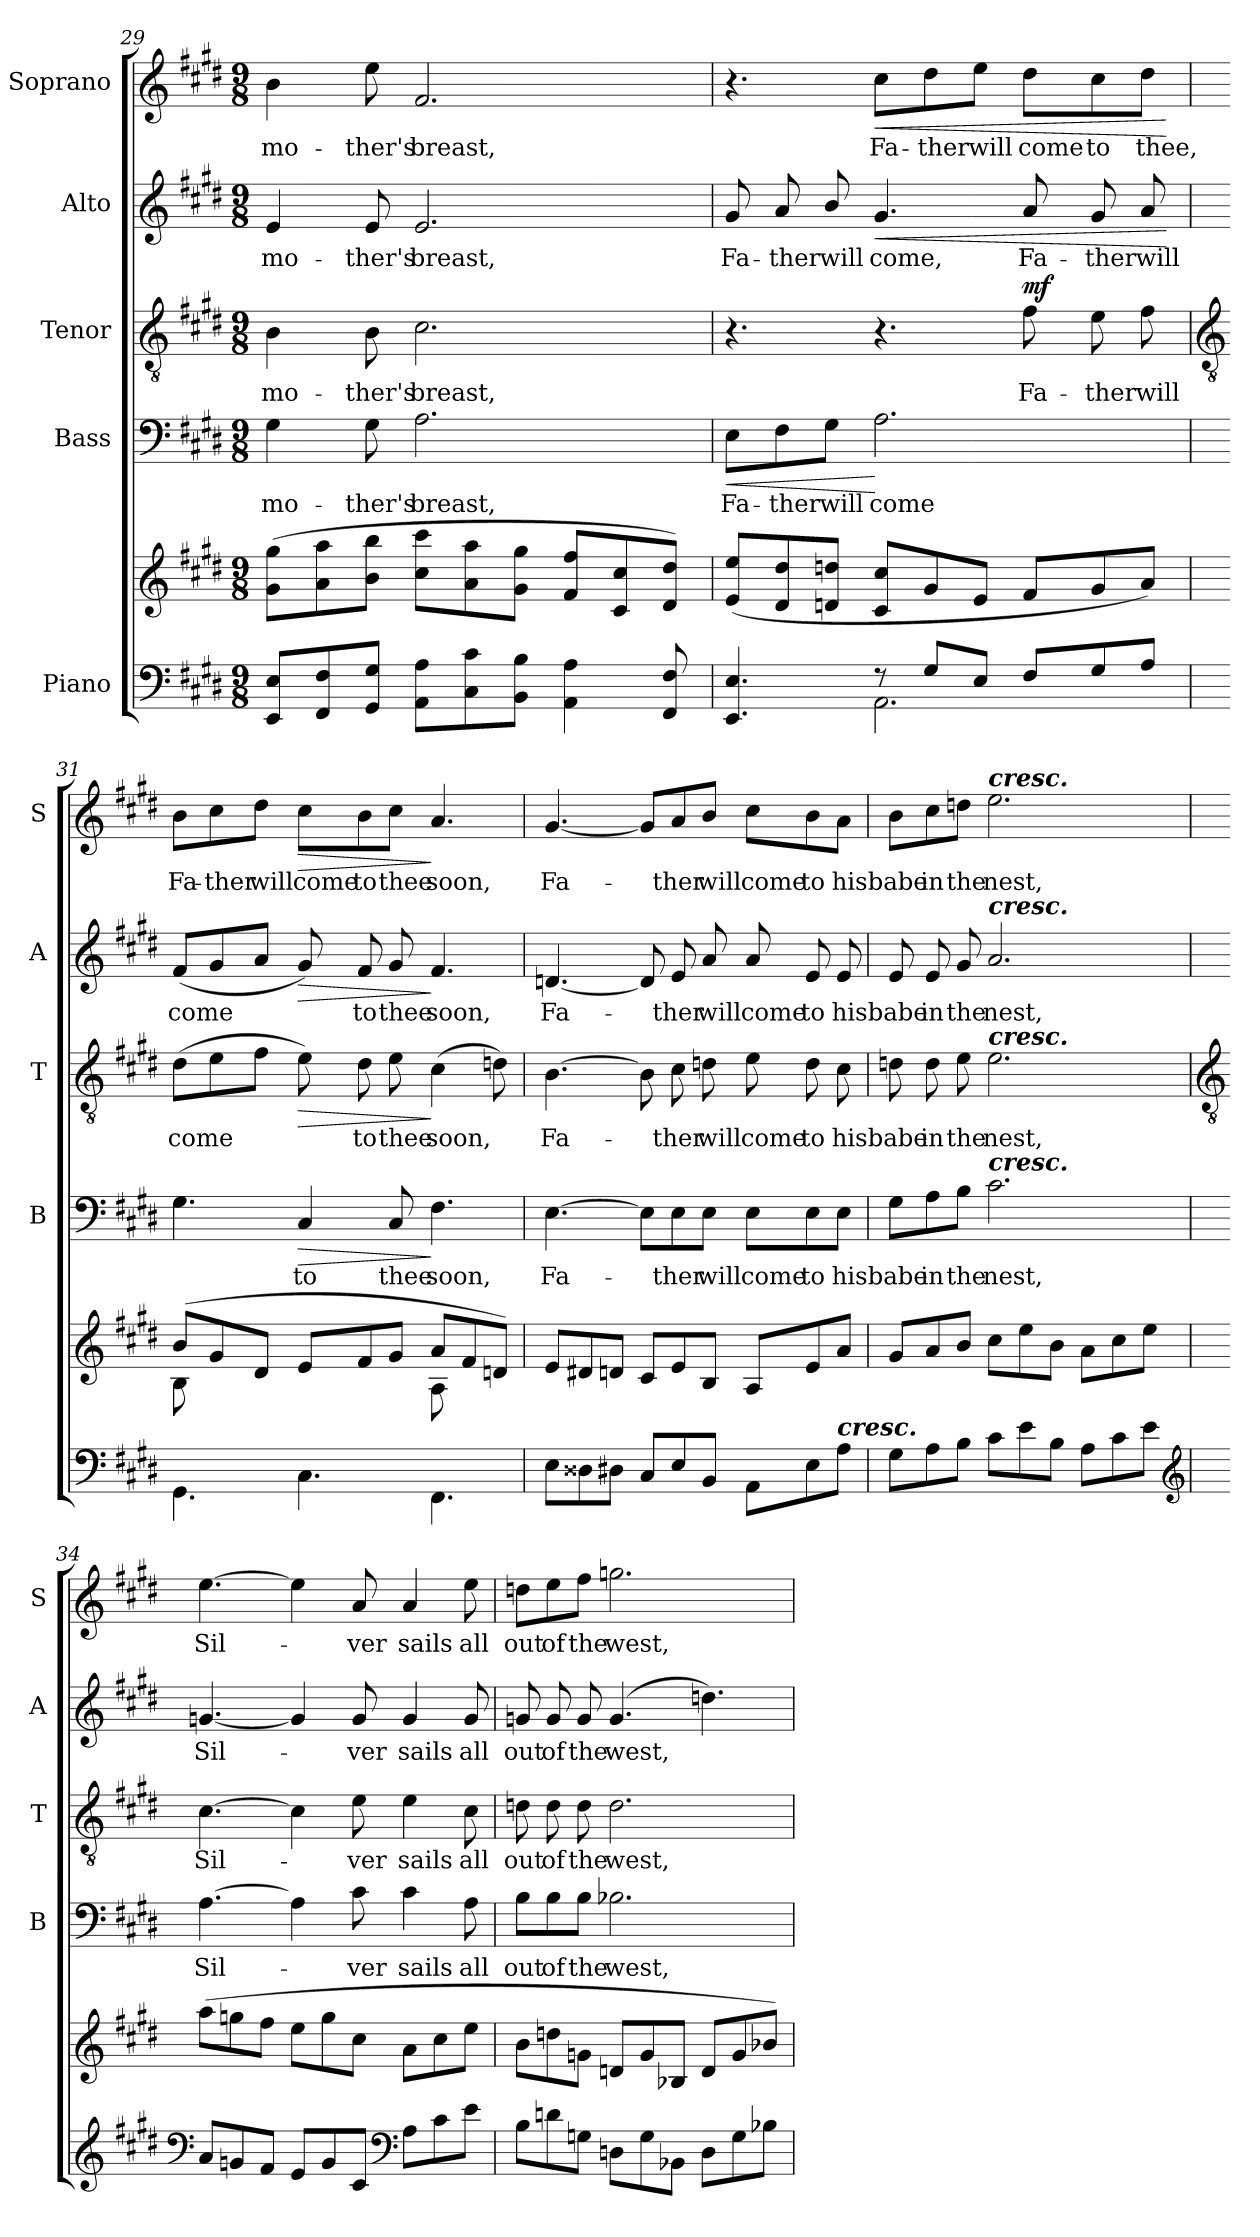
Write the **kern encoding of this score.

**kern	**kern	**kern	**text	**dynam	**kern	**text	**dynam	**kern	**text	**dynam	**kern	**text	**dynam
*part5	*part5	*part4	*part4	*part4	*part3	*part3	*part3	*part2	*part2	*part2	*part1	*part1	*part1
*staff6	*staff5	*staff4	*staff4	*staff4	*staff3	*staff3	*staff3	*staff2	*staff2	*staff2	*staff1	*staff1	*staff1
*I"Piano	*	*I"Bass	*	*	*I"Tenor	*	*	*I"Alto	*	*	*I"Soprano	*	*
*	*	*I'B	*	*	*I'T	*	*	*I'A	*	*	*I'S	*	*
*clefF4	*clefG2	*clefF4	*	*	*clefGv2	*	*	*clefG2	*	*	*clefG2	*	*
*k[f#c#g#d#]	*k[f#c#g#d#]	*k[f#c#g#d#]	*	*	*k[f#c#g#d#]	*	*	*k[f#c#g#d#]	*	*	*k[f#c#g#d#]	*	*
*E:	*E:	*E:	*	*	*E:	*	*	*E:	*	*	*E:	*	*
*M9/8	*M9/8	*M9/8	*	*	*M9/8	*	*	*M9/8	*	*	*M9/8	*	*
=29	=29	=29	=29	=29	=29	=29	=29	=29	=29	=29	=29	=29	=29
*^	*	*	*	*	*	*	*	*	*	*	*	*	*
!	!	!	!	!LO:LY:b	!	!	!LO:LY:b	!	!	!LO:LY:b	!	!	!LO:LY:b	!
8EE 8EL	1ryy	(<8g# 8gg#L	4G#	mo-	.	4B	mo-	.	4e	mo-	.	4b	mo-	.
8FF# 8F#	.	8a 8aa	.	.	.	.	.	.	.	.	.	.	.	.
!	!	!	!	!LO:LY:b	!	!	!LO:LY:b	!	!	!LO:LY:b	!	!	!LO:LY:b	!
8GG# 8G#J	.	8b 8bbJ	8G#	-ther's	.	8B	-ther's	.	8e	-ther's	.	8ee	-ther's	.
!	!	!	!	!LO:LY:b	!	!	!LO:LY:b	!	!	!LO:LY:b	!	!	!LO:LY:b	!
8AA 8AL	.	8cc# 8ccc#L	2.A	breast,	.	2.c#	breast,	.	2.e	breast,	.	2.f#	breast,	.
8C# 8c#	.	8a 8aa	.	.	.	.	.	.	.	.	.	.	.	.
8BB 8BJ	.	8g# 8gg#J	.	.	.	.	.	.	.	.	.	.	.	.
4AA 4A	.	8f# 8ff#L	.	.	.	.	.	.	.	.	.	.	.	.
.	.	8c# 8cc#	.	.	.	.	.	.	.	.	.	.	.	.
8FF# 8F#	8ryy	8d# 8dd#J)	.	.	.	.	.	.	.	.	.	.	.	.
=30	=30	=30	=30	=30	=30	=30	=30	=30	=30	=30	=30	=30	=30	=30
!	!	!	!	!LO:LY:b	!LO:HP:b	!	!	!	!	!LO:LY:b	!	!	!	!
4.EE 4.E	4.ryy	(<8e 8eeL	8E\L	Fa-	<	4.r	.	.	8g#	Fa-	.	4.r	.	.
!	!	!	!	!LO:LY:b	!	!	!	!	!	!LO:LY:b	!	!	!	!
.	.	8d# 8dd#	8F#\	-ther	.	.	.	.	8a	-ther	.	.	.	.
!	!	!	!	!LO:LY:b	!	!	!	!	!	!LO:LY:b	!	!	!	!
.	.	8dn 8ddnJ	8G#\J	will	.	.	.	.	8b/	will	.	.	.	.
!	!	!	!	!LO:LY:b	!	!	!	!	!	!LO:LY:b	!LO:HP:b	!	!LO:LY:b	!LO:HP:b
8r	2.AA\	8c# 8cc#L	2.A	come	[	4.r	.	.	4.g#	come,	<	8cc#\L	Fa-	<
!	!	!	!	!	!	!	!	!	!	!	!	!	!LO:LY:b	!
8G#L	.	8g#	.	.	.	.	.	.	.	.	.	8dd#\	-ther	.
!	!	!	!	!	!	!	!	!	!	!	!	!	!LO:LY:b	!
8EJ	.	8eJ	.	.	.	.	.	.	.	.	.	8ee\J	will	.
!	!	!	!	!	!	!	!LO:LY:b	!LO:DY:b	!	!LO:LY:b	!	!	!LO:LY:b	!
8F#L	.	8f#L	.	.	.	8f#	Fa-	mf	8a	Fa-	.	8dd#\L	come	.
!	!	!	!	!	!	!	!LO:LY:b	!	!	!LO:LY:b	!	!	!LO:LY:b	!
8G#	.	8g#	.	.	.	8e	-ther	.	8g#	-ther	.	8cc#\	to	.
!	!	!	!	!	!	!	!LO:LY:b	!	!	!LO:LY:b	!	!	!LO:LY:b	!
8AJ	.	8aJ)	.	.	.	8f#	will	.	8a	will	.	8dd#\J	thee,	.
*v	*v	*	*	*	*	*	*	*	*	*	*	*	*	*
.	.	.	.	.	.	.	.	.	.	[	.	.	[
!!LO:LB:g=z
=31	=31	=31	=31	=31	=31	=31	=31	=31	=31	=31	=31	=31	=31
*	*	*	*	*	*clefGv2	*	*	*	*	*	*	*	*
*^	*^	*	*	*	*	*	*	*	*	*	*	*	*
!	!	!	!	!	!	!	!	!LO:LY:b	!	!	!LO:LY:b	!	!	!LO:LY:b	!
8ryy	4.GG#\	(<8bL	8BL	4.G#	.	.	(>8d#L	come	.	(<8f#L	come	.	8b\L	Fa-	.
!	!	!	!	!	!	!	!	!	!	!	!	!	!	!LO:LY:b	!
8G#	.	8g#	8ryy	.	.	.	8e	.	.	8g#	.	.	8cc#\	-ther	.
!	!	!	!	!	!	!	!	!	!	!	!	!	!	!LO:LY:b	!
*	*	*v	*v	*	*	*	*	*	*	*	*	*	*	*	*
8D#J	.	8d#J	.	.	.	8f#J	.	.	8aJ	.	.	8dd#\J	will	.
!	!	!	!	!LO:LY:b	!LO:HP:b	!	!	!LO:HP:b	!	!	!LO:HP:b	!	!LO:LY:b	!LO:HP:b
8EL	4.C#\	8eL	4C#	to	>	8e)	.	>	8g#)	.	>	8cc#\L	come	>
!	!	!	!	!	!	!	!LO:LY:b	!	!	!LO:LY:b	!	!	!LO:LY:b	!
8F#	.	8f#	.	.	.	8d#	to	.	8f#	to	.	8b\	to	.
!	!	!	!	!LO:LY:b	!	!	!LO:LY:b	!	!	!LO:LY:b	!	!	!LO:LY:b	!
8G#J	.	8g#J	8C#	thee	.	8e	thee	.	8g#	thee	.	8cc#\J	thee	.
*	*	*^	*	*	*	*	*	*	*	*	*	*	*	*
!	!	!	!	!	!LO:LY:b	!	!	!LO:LY:b	!	!	!LO:LY:b	!	!	!LO:LY:b	!
8ryy	4.FF#\	8aL	8AL	4.F#	soon,	]	(>4c#	soon,	]	4.f#	soon,	]	4.a	soon,	]
8F#	.	8f#	4ryy	.	.	.	.	.	.	.	.	.	.	.	.
8DnJ	.	8dnJ)	.	.	.	.	8dn)	.	.	.	.	.	.	.	.
*	*	*v	*v	*	*	*	*	*	*	*	*	*	*	*	*
=32	=32	=32	=32	=32	=32	=32	=32	=32	=32	=32	=32	=32	=32	=32
!	!	!	!	!LO:LY:b	!	!	!LO:LY:b	!	!	!LO:LY:b	!	!	!LO:LY:b	!
8EL	1ryy	8eL	[4.E	Fa-	.	[4.B	Fa-	.	[4.dn	Fa-	.	[4.g#	Fa-	.
8D##X	.	8d#X	.	.	.	.	.	.	.	.	.	.	.	.
8D#XJ	.	8dnJ	.	.	.	.	.	.	.	.	.	.	.	.
8C#L	.	8c#L	8E\L]	.	.	8B]	.	.	8d]	.	.	8g#/L]	.	.
!	!	!	!	!LO:LY:b	!	!	!LO:LY:b	!	!	!LO:LY:b	!	!	!LO:LY:b	!
8E	.	8e	8E\	ther	.	8c#	ther	.	8e	ther	.	8a/	ther	.
!	!	!	!	!LO:LY:b	!	!	!LO:LY:b	!	!	!LO:LY:b	!	!	!LO:LY:b	!
8BBJ	.	8BJ	8E\J	will	.	8dn	will	.	8a	will	.	8b/J	will	.
!	!	!	!	!LO:LY:b	!	!	!LO:LY:b	!	!	!LO:LY:b	!	!	!LO:LY:b	!
8AAL	.	8AL	8E\L	come	.	8e	come	.	8a	come	.	8cc#\L	come	.
!	!	!	!	!LO:LY:b	!	!	!LO:LY:b	!	!	!LO:LY:b	!	!	!LO:LY:b	!
8E	.	8e	8E\	to	.	8d	to	.	8e	to	.	8b\	to	.
!LO:TX:a:Bi:t=cresc.	!	!	!	!	!	!	!	!	!	!	!	!	!	!
!	!	!	!	!LO:LY:b	!	!	!LO:LY:b	!	!	!LO:LY:b	!	!	!LO:LY:b	!
8AJ	8ryy	8aJ	8E\J	his	.	8c#	his	.	8e	his	.	8a\J	his	.
=33	=33	=33	=33	=33	=33	=33	=33	=33	=33	=33	=33	=33	=33	=33
!	!	!	!	!LO:LY:b	!	!	!LO:LY:b	!	!	!LO:LY:b	!	!	!LO:LY:b	!
8G#L	1ryy	8g#L	8G#\L	babe	.	8dn	babe	.	8e	babe	.	8b\L	babe	.
!	!	!	!	!LO:LY:b	!	!	!LO:LY:b	!	!	!LO:LY:b	!	!	!LO:LY:b	!
8A	.	8a	8A\	in	.	8d	in	.	8e	in	.	8cc#\	in	.
!	!	!	!	!LO:LY:b	!	!	!LO:LY:b	!	!	!LO:LY:b	!	!	!LO:LY:b	!
8BJ	.	8bJ	8B\J	the	.	8e	the	.	8g#	the	.	8ddn\J	the	.
!	!	!	!	!	!	!	!	!	!	!	!	!LO:TX:a:Bi:t=cresc.	!	!
!	!	!	!	!	!	!	!	!	!LO:TX:a:Bi:t=cresc.	!	!	!	!	!
!	!	!	!	!	!	!LO:TX:a:Bi:t=cresc.	!	!	!	!	!	!	!	!
!	!	!	!LO:TX:a:Bi:t=cresc.	!	!	!	!	!	!	!	!	!	!	!
!	!	!	!	!LO:LY:b	!	!	!LO:LY:b	!	!	!LO:LY:b	!	!	!LO:LY:b	!
8c#L	.	8cc#L	2.c#	nest,	.	2.e	nest,	.	2.a	nest,	.	2.ee	nest,	.
8e	.	8ee	.	.	.	.	.	.	.	.	.	.	.	.
8BJ	.	8bJ	.	.	.	.	.	.	.	.	.	.	.	.
8AL	.	8aL	.	.	.	.	.	.	.	.	.	.	.	.
8c#	.	8cc#	.	.	.	.	.	.	.	.	.	.	.	.
8eJ	8ryy	8eeJ	.	.	.	.	.	.	.	.	.	.	.	.
*v	*v	*	*	*	*	*	*	*	*	*	*	*	*	*
*clefG2	*	*	*	*	*	*	*	*	*	*	*	*	*
!!LO:LB:g=z
=34	=34	=34	=34	=34	=34	=34	=34	=34	=34	=34	=34	=34	=34
*	*	*	*	*	*clefGv2	*	*	*	*	*	*	*	*
*^	*	*	*	*	*	*	*	*	*	*	*	*	*
!	!	!	!	!LO:LY:b	!	!	!LO:LY:b	!	!	!LO:LY:b	!	!	!LO:LY:b	!
*v	*v	*	*	*	*	*	*	*	*	*	*	*	*	*
8aL	(>8aaL	[4.A	Sil-	.	[4.c#	Sil-	.	[4.gn	Sil-	.	[4.ee	Sil-	.
8gn	8ggn	.	.	.	.	.	.	.	.	.	.	.	.
8f#J	8ff#J	.	.	.	.	.	.	.	.	.	.	.	.
8eL	8eeL	4A]	.	.	4c#]	.	.	4g]	.	.	4ee]	.	.
8g	8gg	.	.	.	.	.	.	.	.	.	.	.	.
!	!	!	!LO:LY:b	!	!	!LO:LY:b	!	!	!LO:LY:b	!	!	!LO:LY:b	!
8c#J	8cc#J	8c#	ver	.	8e	ver	.	8g	ver	.	8a	ver	.
*clefF4	*	*	*	*	*	*	*	*	*	*	*	*	*
!	!	!	!LO:LY:b	!	!	!LO:LY:b	!	!	!LO:LY:b	!	!	!LO:LY:b	!
8AL	8aL	4c#	sails	.	4e	sails	.	4g	sails	.	4a	sails	.
8c#	8cc#	.	.	.	.	.	.	.	.	.	.	.	.
!	!	!	!LO:LY:b	!	!	!LO:LY:b	!	!	!LO:LY:b	!	!	!LO:LY:b	!
8eJ	8eeJ	8A	all	.	8c#	all	.	8g	all	.	8ee	all	.
=35	=35	=35	=35	=35	=35	=35	=35	=35	=35	=35	=35	=35	=35
!	!	!	!LO:LY:b	!	!	!LO:LY:b	!	!	!LO:LY:b	!	!	!LO:LY:b	!
8BL	8bL	8B\L	out	.	8dn	out	.	8gn	out	.	8ddn\L	out	.
!	!	!	!LO:LY:b	!	!	!LO:LY:b	!	!	!LO:LY:b	!	!	!LO:LY:b	!
8dn	8ddn	8B\	of	.	8d	of	.	8g	of	.	8ee\	of	.
!	!	!	!LO:LY:b	!	!	!LO:LY:b	!	!	!LO:LY:b	!	!	!LO:LY:b	!
8GnJ	8gnJ	8B\J	the	.	8d	the	.	8g	the	.	8ff#\J	the	.
!	!	!	!LO:LY:b	!	!	!LO:LY:b	!	!	!LO:LY:b	!	!	!LO:LY:b	!
8DnL	8dnL	2.B-X	west,	.	2.d	west,	.	(<4.g	west,	.	2.ggn	west,	.
8G	8g	.	.	.	.	.	.	.	.	.	.	.	.
8BB-XJ	8B-XJ	.	.	.	.	.	.	.	.	.	.	.	.
8DL	8dL	.	.	.	.	.	.	4.ddn)	.	.	.	.	.
8G	8g	.	.	.	.	.	.	.	.	.	.	.	.
8B-XJ	8b-XJ)	.	.	.	.	.	.	.	.	.	.	.	.
=	=	=	=	=	=	=	=	=	=	=	=	=	=
*-	*-	*-	*-	*-	*-	*-	*-	*-	*-	*-	*-	*-	*-
